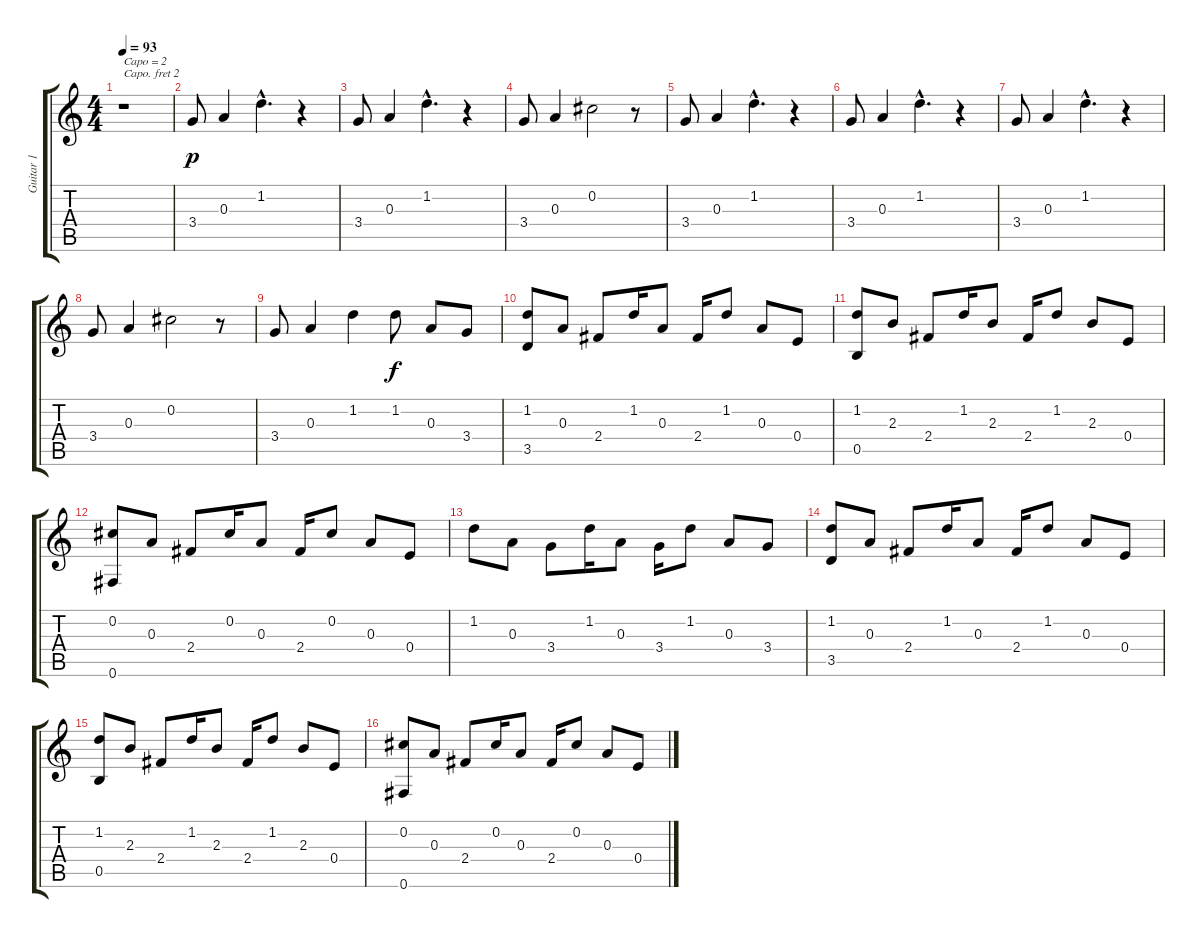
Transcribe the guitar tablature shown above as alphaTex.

\track ("Guitar 1" "Guitar 1") {instrument electricguitarclean}
\staff {score tabs}
\capo 2
\tuning (E4 B3 G3 D3 A2 E2) {hide}
\ts (4 4)
\tempo 93
\clef g2
\ks c
r.1{txt "Capo = 2" dy p instrument electricguitarclean} |
3.4.8 0.3.4 1.2{hac}.4{d} r.4 |
3.4.8 0.3.4 1.2{hac}.4{d} r.4 |
3.4.8 0.3.4 0.2.2 r.8 |
3.4.8 0.3.4 1.2{hac}.4{d} r.4 |
3.4.8 0.3.4 1.2{hac}.4{d} r.4 |
3.4.8 0.3.4 1.2{hac}.4{d} r.4 |
3.4.8 0.3.4 0.2.2 r.8 |
3.4.8 0.3.4 1.2.4 1.2.8{dy f} 0.3.8 3.4.8 |
(1.2 3.5).8 0.3.8 2.4.8 1.2.16 0.3.8 2.4.16 1.2.8 0.3.8 0.4.8 |
(1.2 0.5).8 2.3.8 2.4.8 1.2.16 2.3.8 2.4.16 1.2.8 2.3.8 0.4.8 |
(0.2 0.6).8 0.3.8 2.4.8 0.2.16 0.3.8 2.4.16 0.2.8 0.3.8 0.4.8 |
1.2.8 0.3.8 3.4.8 1.2.16 0.3.8 3.4.16 1.2.8 0.3.8 3.4.8 |
(1.2 3.5).8 0.3.8 2.4.8 1.2.16 0.3.8 2.4.16 1.2.8 0.3.8 0.4.8 |
(1.2 0.5).8 2.3.8 2.4.8 1.2.16 2.3.8 2.4.16 1.2.8 2.3.8 0.4.8 |
(0.2 0.6).8 0.3.8 2.4.8 0.2.16 0.3.8 2.4.16 0.2.8 0.3.8 0.4.8
